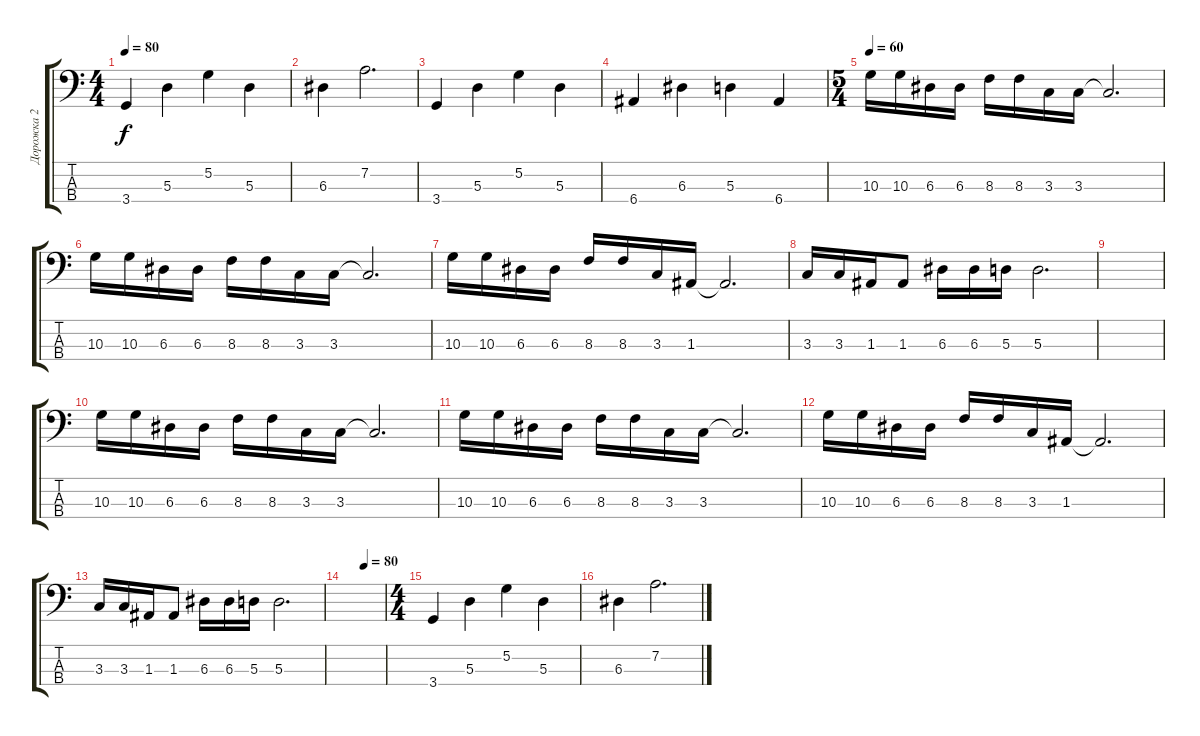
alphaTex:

\track ("Дорожка 2" "Дорожка 2") {instrument electricbasspick}
\staff {score tabs}
\tuning (G2 D2 A1 E1) {hide}
\ts (4 4)
\tempo 80
\clef f4
\ks c
3.4.4{dy f} 5.3.4 5.2.4 5.3.4 |
6.3.4 7.2.2{d} |
3.4.4 5.3.4 5.2.4 5.3.4 |
6.4.4 6.3.4 5.3.4 6.4.4 |
\ts (5 4)
\tempo 60
10.3.16 10.3.16 6.3.16 6.3.16 8.3.16 8.3.16 3.3.16 3.3.16 3.3{t}.2{d} |
10.3.16 10.3.16 6.3.16 6.3.16 8.3.16 8.3.16 3.3.16 3.3.16 3.3{t}.2{d} |
10.3.16 10.3.16 6.3.16 6.3.16 8.3.16 8.3.16 3.3.16 1.3.16 1.3{t}.2{d} |
3.3.16 3.3.16 1.3.16 1.3.8 6.3.16 6.3.16 5.3.16 5.3.2{d} |
|
10.3.16 10.3.16 6.3.16 6.3.16 8.3.16 8.3.16 3.3.16 3.3.16 3.3{t}.2{d} |
10.3.16 10.3.16 6.3.16 6.3.16 8.3.16 8.3.16 3.3.16 3.3.16 3.3{t}.2{d} |
10.3.16 10.3.16 6.3.16 6.3.16 8.3.16 8.3.16 3.3.16 1.3.16 1.3{t}.2{d} |
3.3.16 3.3.16 1.3.16 1.3.8 6.3.16 6.3.16 5.3.16 5.3.2{d} |
\tempo (80 0.5)
|
\ts (4 4)
3.4.4 5.3.4 5.2.4 5.3.4 |
6.3.4 7.2.2{d}
